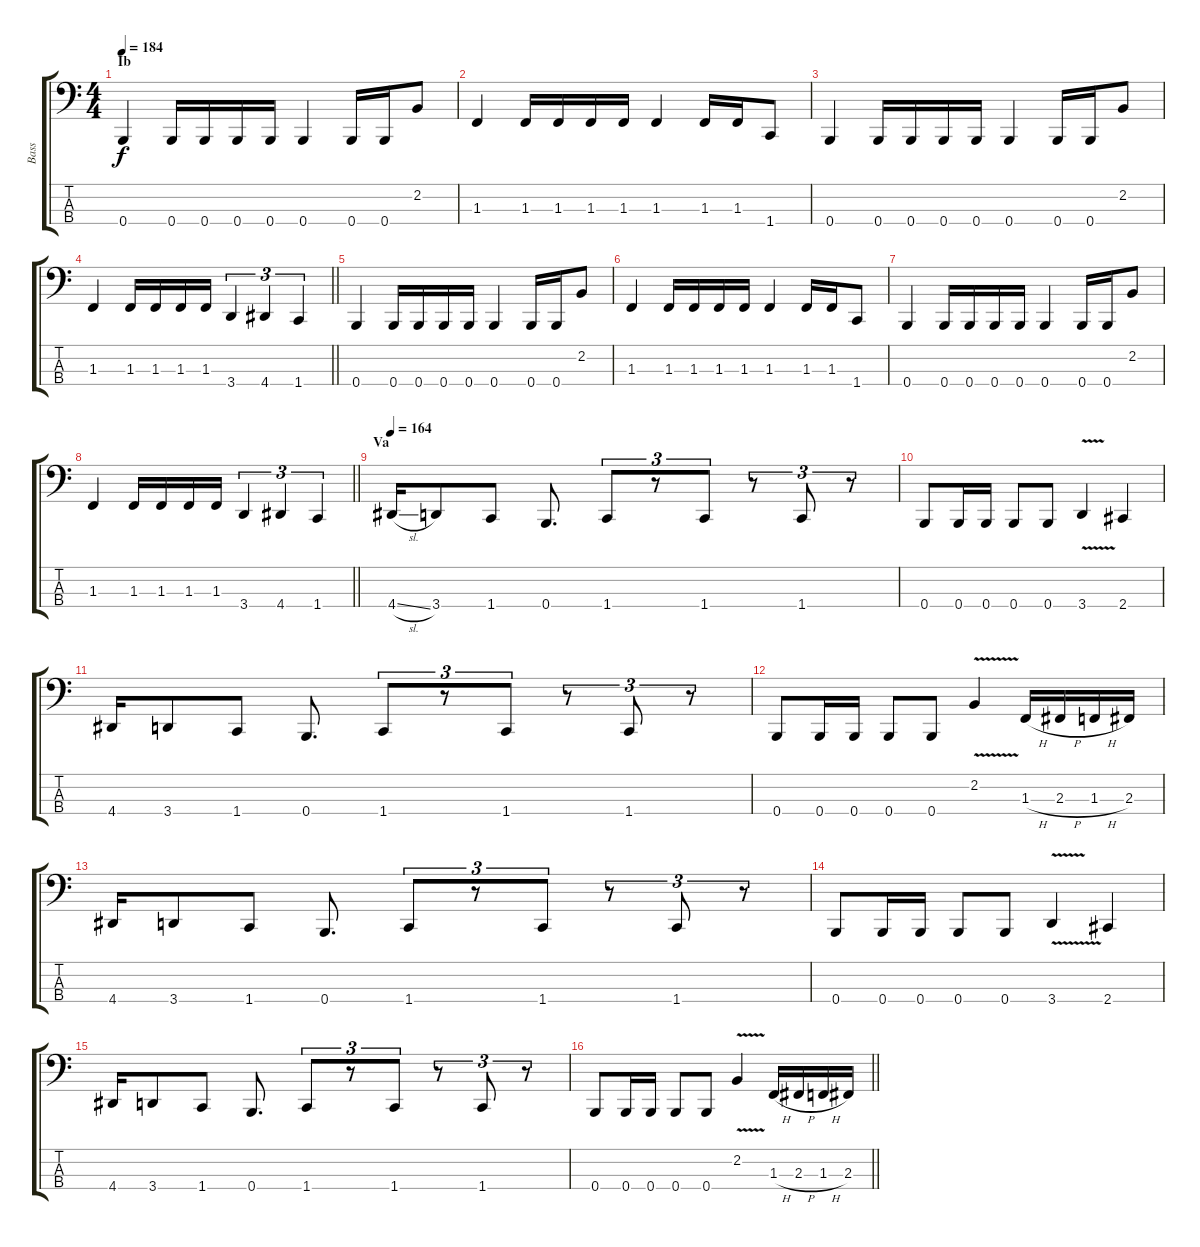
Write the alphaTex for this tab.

\track ("Bass" "Bass") {instrument distortionguitar}
\staff {score tabs}
\tuning (D2 A1 E1 B0) {hide}
\ts (4 4)
\section ("" "Ib")
\tempo 184
\clef f4
\ks c
0.4.4{dy f} 0.4.16 0.4.16 0.4.16 0.4.16 0.4.4 0.4.16 0.4.16 2.2.8 |
1.3.4 1.3.16 1.3.16 1.3.16 1.3.16 1.3.4 1.3.16 1.3.16 1.4.8 |
0.4.4 0.4.16 0.4.16 0.4.16 0.4.16 0.4.4 0.4.16 0.4.16 2.2.8 |
\barLineRight lightlight
1.3.4 1.3.16 1.3.16 1.3.16 1.3.16 3.4.4{tu (3 2)} 4.4.4{tu (3 2)} 1.4.4{tu (3 2)} |
0.4.4 0.4.16 0.4.16 0.4.16 0.4.16 0.4.4 0.4.16 0.4.16 2.2.8 |
1.3.4 1.3.16 1.3.16 1.3.16 1.3.16 1.3.4 1.3.16 1.3.16 1.4.8 |
0.4.4 0.4.16 0.4.16 0.4.16 0.4.16 0.4.4 0.4.16 0.4.16 2.2.8 |
\barLineRight lightlight
1.3.4 1.3.16 1.3.16 1.3.16 1.3.16 3.4.4{tu (3 2)} 4.4.4{tu (3 2)} 1.4.4{tu (3 2)} |
\section ("" "Va")
\tempo 164
4.4{sl}.16 3.4.8 1.4.8 0.4.8{d} 1.4.8{tu (3 2)} r.8{tu (3 2)} 1.4.8{tu (3 2)} r.8{tu (3 2)} 1.4.8{tu (3 2)} r.8{tu (3 2)} |
0.4.8 0.4.16 0.4.16 0.4.8 0.4.8 3.4{v}.4 2.4.4 |
4.4.16 3.4.8 1.4.8 0.4.8{d} 1.4.8{tu (3 2)} r.8{tu (3 2)} 1.4.8{tu (3 2)} r.8{tu (3 2)} 1.4.8{tu (3 2)} r.8{tu (3 2)} |
0.4.8 0.4.16 0.4.16 0.4.8 0.4.8 2.2{v}.4 1.3{h}.16 2.3{h}.16 1.3{h}.16 2.3.16 |
4.4.16 3.4.8 1.4.8 0.4.8{d} 1.4.8{tu (3 2)} r.8{tu (3 2)} 1.4.8{tu (3 2)} r.8{tu (3 2)} 1.4.8{tu (3 2)} r.8{tu (3 2)} |
0.4.8 0.4.16 0.4.16 0.4.8 0.4.8 3.4{v}.4 2.4.4 |
4.4.16 3.4.8 1.4.8 0.4.8{d} 1.4.8{tu (3 2)} r.8{tu (3 2)} 1.4.8{tu (3 2)} r.8{tu (3 2)} 1.4.8{tu (3 2)} r.8{tu (3 2)} |
\barLineRight lightlight
0.4.8 0.4.16 0.4.16 0.4.8 0.4.8 2.2{v}.4 1.3{h}.16 2.3{h}.16 1.3{h}.16 2.3.16
